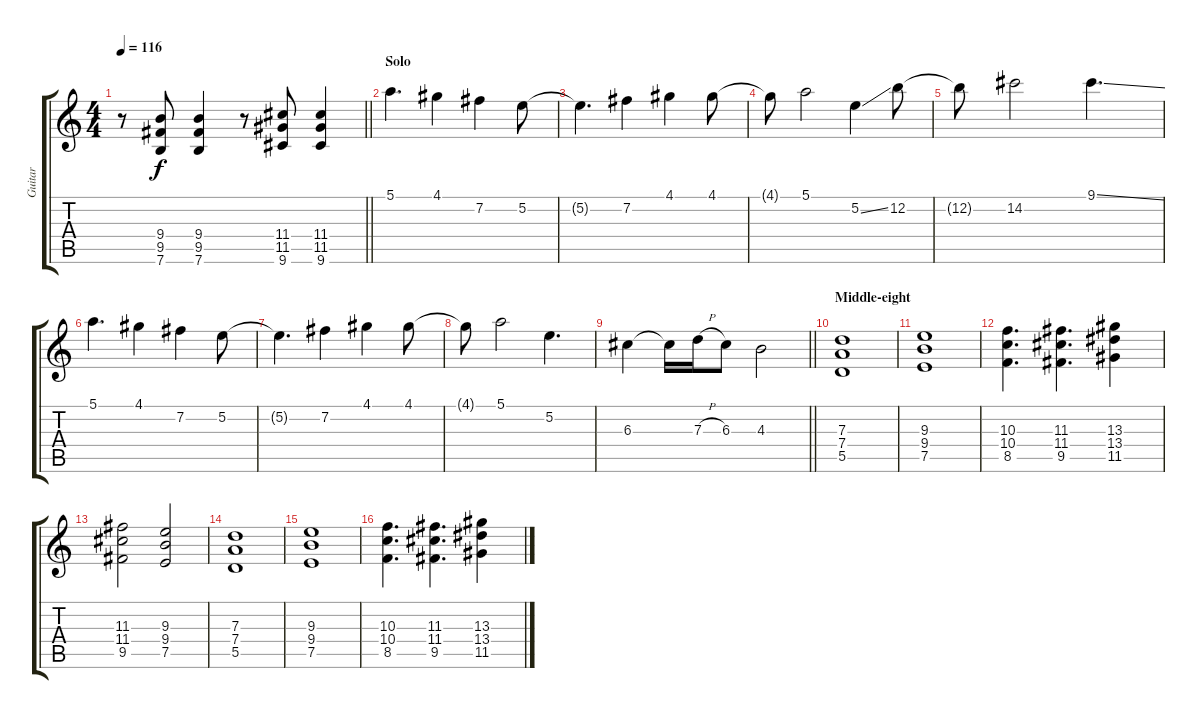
\track ("Guitar" "Guitar") {instrument overdrivenguitar}
\staff {score tabs}
\tuning (E4 B3 G3 D3 A2 E2) {hide}
\ts (4 4)
\tempo 116
\clef g2
\barLineRight lightlight
\ks c
r.8{dy f} (9.4 9.5 7.6).8 (9.4 9.5 7.6).4 r.8 (11.4 11.5 9.6).8 (11.4 11.5 9.6).4 |
\section ("" "Solo")
5.1.4{d} 4.1.4 7.2.4 5.2.8 |
5.2{t}.4{d} 7.2.4 4.1.4 4.1.8 |
4.1{t}.8 5.1.2 5.2{ss}.4 12.2.8 |
12.2{t}.8 14.2.2 9.1{ss}.4{d} |
5.1.4{d} 4.1.4 7.2.4 5.2.8 |
5.2{t}.4{d} 7.2.4 4.1.4 4.1.8 |
4.1{t}.8 5.1.2 5.2.4{d} |
\barLineRight lightlight
6.3.4 6.3{t}.16 7.3{h}.16 6.3.8 4.3.2 |
\section ("" "Middle-eight")
(7.3 7.4 5.5).1 |
(9.3 9.4 7.5).1 |
(10.3 10.4 8.5).4{d} (11.3 11.4 9.5).4{d} (13.3 13.4 11.5).4 |
(11.3 11.4 9.5).2 (9.3 9.4 7.5).2 |
(7.3 7.4 5.5).1 |
(9.3 9.4 7.5).1 |
(10.3 10.4 8.5).4{d} (11.3 11.4 9.5).4{d} (13.3 13.4 11.5).4
